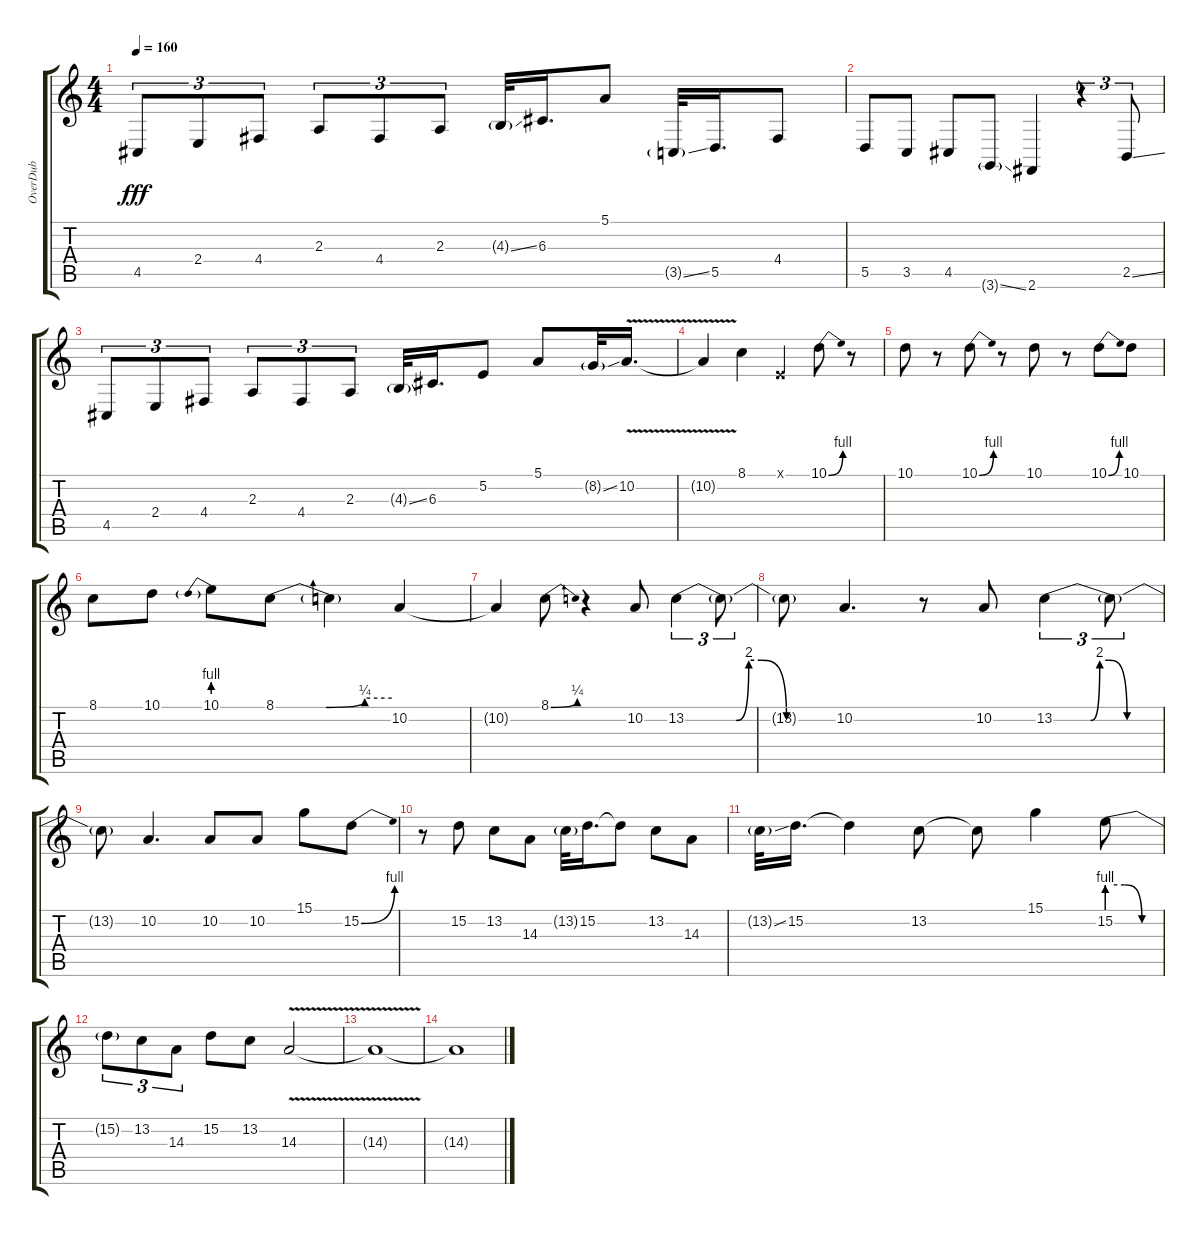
\track ("OverDub" "OverDub") {instrument lead1square}
\staff {score tabs}
\tuning (E4 B3 G3 D3 A2 E2) {hide}
\ts (4 4)
\tempo 160
\clef g2
\ks c
4.5.8{tu (3 2) dy fff} 2.4.8{tu (3 2)} 4.4.8{tu (3 2)} 2.3.8{tu (3 2)} 4.4.8{tu (3 2)} 2.3.8{tu (3 2)} 4.3{ss g}.32 6.3.16{d} 5.1.8 3.5{ss g}.32 5.5.16{d} 4.4.8 |
5.5.8 3.5.8 4.5.8 3.6{ss g}.8 2.6.4 r.4{tu (3 2)} 2.5{ss}.8{tu (3 2)} |
4.5.8{tu (3 2)} 2.4.8{tu (3 2)} 4.4.8{tu (3 2)} 2.3.8{tu (3 2)} 4.4.8{tu (3 2)} 2.3.8{tu (3 2)} 4.3{ss g}.32 6.3.16{d} 5.2.8 5.1.8 8.2{ss g}.32 10.2{v}.16{d} |
10.2{t}.4 8.1.4 0.1{x}.4 10.1{be (bend 0 0 60 4)}.8 r.8 |
10.1.8 r.8 10.1{be (bend 0 0 60 4)}.8 r.8 10.1.8 r.8 10.1{be (bend 0 0 60 4)}.8 10.1.8 |
8.1.8 10.1.8 10.1{be (prebend 0 4 60 4)}.8 8.1{be (custom 0 0 26 0 46 1 60 1)}.8 8.1{t}.4 10.2.4 |
10.2{t}.4 8.1{be (bend 0 0 60 1)}.8 r.4 10.2.8 13.2{be (custom 0 0 20 0 25 8 30 8 40 0 45 0 60 0)}.4{tu (3 2)} 13.2{t}.8{tu (3 2)} |
13.2{t}.8{volume 9} 10.2.4{d} r.8 10.2.8 13.2{be (custom 0 0 20 0 25 8 30 8 40 0 52 0 60 0)}.4{tu (3 2)} 13.2{t}.8{tu (3 2)} |
13.2{t}.8 10.2.4{d} 10.2.8 10.2.8 15.1.8 15.2{be (bend 0 0 60 4)}.8 |
r.8{volume 5} 15.2.8 13.2.8 14.3.8 13.2{g}.32 15.2.16{d} 15.2{t}.8 13.2.8 14.3.8 |
13.2{ss g}.32 15.2.16{d} 15.2{t}.4 13.2.8 13.2{t}.8 15.1.4 15.2{be (custom 0 4 20 4 40 0 60 0)}.8 |
15.2{t}.8{tu (3 2) volume 0} 13.2.8{tu (3 2)} 14.3.8{tu (3 2)} 15.2.8 13.2.8 14.3{v}.2 |
14.3{t}.1 |
14.3{t}.1
